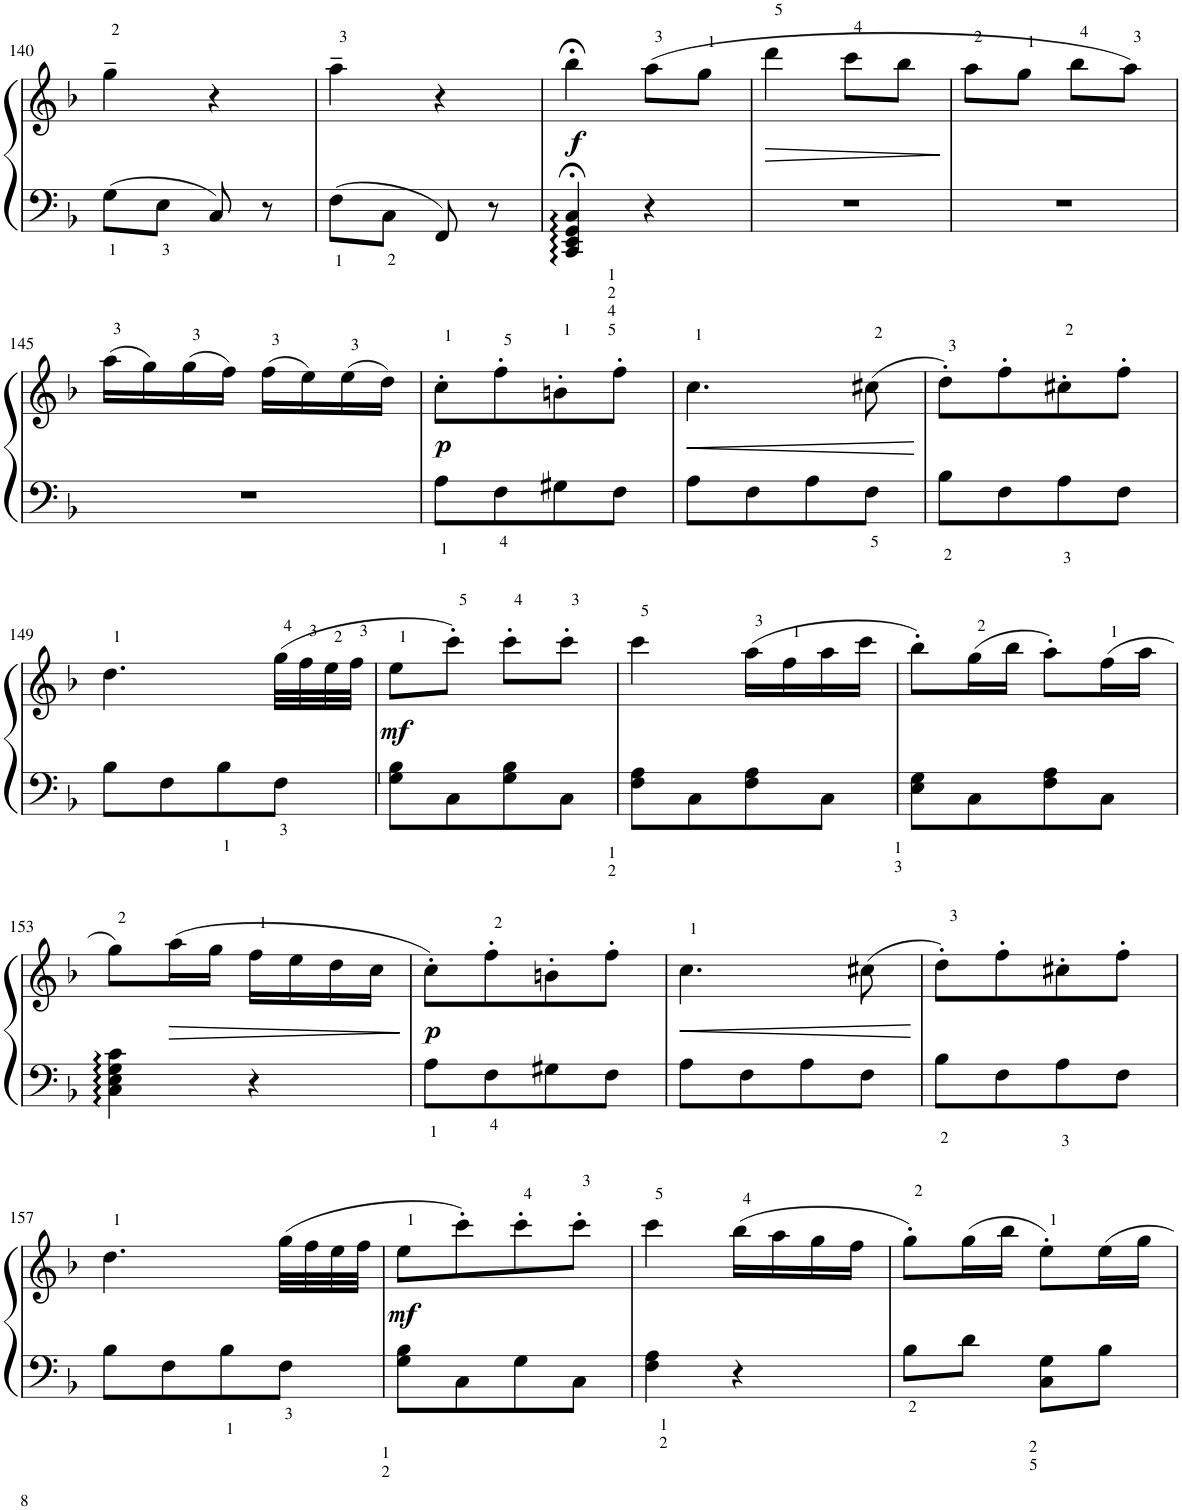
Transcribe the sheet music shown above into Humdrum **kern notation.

**kern	**kern	**dynam
*part1	*part1	*part1
*staff2	*staff1	*staff1/2
*I"Piano	*	*
*I'Pno.	*	*
!!LO:PB:g=z
*clefF4	*clefG2	*
*k[b-]	*k[b-]	*
*M2/4	*M2/4	*
=140	=140	=140
8G<\L	4gg~\	.
8E<\J	.	.
8C/	4r	.
8r	.	.
=141	=141	=141
8F<\L	4aa~\	.
8C<\J	.	.
8FF/	4r	.
8r	.	.
=142	=142	=142
!	!	!LO:DY:b
4CC/;<< 4EE/;<< 4GG/;<< 4C/;<<	4bb-;<\	f
4r	(8aa\L	.
.	8gg\J	.
=143	=143	=143
!	!	!LO:HP:b
2r	4ddd\	>
.	8ccc\L	.
.	8bb-\J	.
.	.	]
=144	=144	=144
2r	8aa\L	.
.	8gg\J	.
.	8bb-\L	.
.	8aa\J)	.
!!LO:LB:g=z
=145	=145	=145
2r	(16aa\LL	.
.	16gg\)	.
.	(16gg\	.
.	16ff\JJ)	.
.	(16ff\LL	.
.	16ee\)	.
.	(16ee\	.
.	16dd\JJ)	.
=146	=146	=146
!	!	!LO:DY:b
8A<\L	8cc'\L	p
8F<\	8ff'\	.
8G#X\	8bn'\	.
8F\J	8ff'\J	.
=147	=147	=147
!	!	!LO:HP:b
8A\L	4.cc\	<
8F\	.	.
8A\	.	.
8F<\J	(8cc#X\	.
.	.	[
=148	=148	=148
8B-<\L	8dd'\L)	.
8F\	8ff'\	.
8A<\	8cc#X'\	.
8F\J	8ff'\J	.
!!LO:LB:g=z
=149	=149	=149
8B-\L	4.dd\	.
8F\	.	.
8B-<\	.	.
8F<\J	(32gg\LLL	.
.	32ff\	.
.	32ee\	.
.	32ff\JJJ	.
=150	=150	=150
!	!	!LO:DY:b
8G\ 8B-\L	8ee\L	mf
8C\	8ccc'\J)	.
8G\ 8B-\	8ccc'\L	.
8C\J	8ccc'\J	.
=151	=151	=151
8F\< 8A\<L	4ccc\	.
8C\	.	.
8F\ 8A\	(16aa\LL	.
.	16ff\	.
8C\J	16aa\	.
.	16ccc\JJ	.
=152	=152	=152
8E\< 8G\<L	8bb-'\L)	.
8C\	(16gg\L	.
.	16bb-\JJ	.
8F\ 8A\	8aa'\L)	.
8C\J	(16ff\L	.
.	16aa\JJ	.
!!LO:LB:g=z
=153	=153	=153
4C\ 4E\ 4G\ 4c\	8gg\L)	.
!	!	!LO:HP:b
.	(16aa\L	>
.	16gg\JJ	.
4r	16ff\LL	.
.	16ee\	.
.	16dd\	.
.	16cc\JJ	.
.	.	]
=154	=154	=154
!	!	!LO:DY:b
8A<\L	8cc'\L)	p
8F<\	8ff'\	.
8G#X\	8bn'\	.
8F\J	8ff'\J	.
=155	=155	=155
!	!	!LO:HP:b
8A\L	4.cc\	<
8F\	.	.
8A\	.	.
8F\J	(8cc#X\	.
.	.	[
=156	=156	=156
8B-<\L	8dd'\L)	.
8F\	8ff'\	.
8A<\	8cc#X'\	.
8F\J	8ff'\J	.
!!LO:LB:g=z
=157	=157	=157
8B-\L	4.dd\	.
8F\	.	.
8B-<\	.	.
8F<\J	(32gg\LLL	.
.	32ff\	.
.	32ee\	.
.	32ff\JJJ	.
=158	=158	=158
!	!	!LO:DY:b
8G\< 8B-\<L	8ee\L	mf
8C\	8ccc'\)	.
8G\	8ccc'\	.
8C\J	8ccc'\J	.
=159	=159	=159
4F\< 4A\<	4ccc\	.
4r	(16bb-\LL	.
.	16aa\	.
.	16gg\	.
.	16ff\JJ	.
=160	=160	=160
8B-<\L	8gg'\L)	.
8d\J	(16gg\L	.
.	16bb-\JJ	.
8C\< 8G\<L	8ee'\L)	.
8B-\J	16ee\L	.
.	16gg\JJ	.
=	=	=
*-	*-	*-
